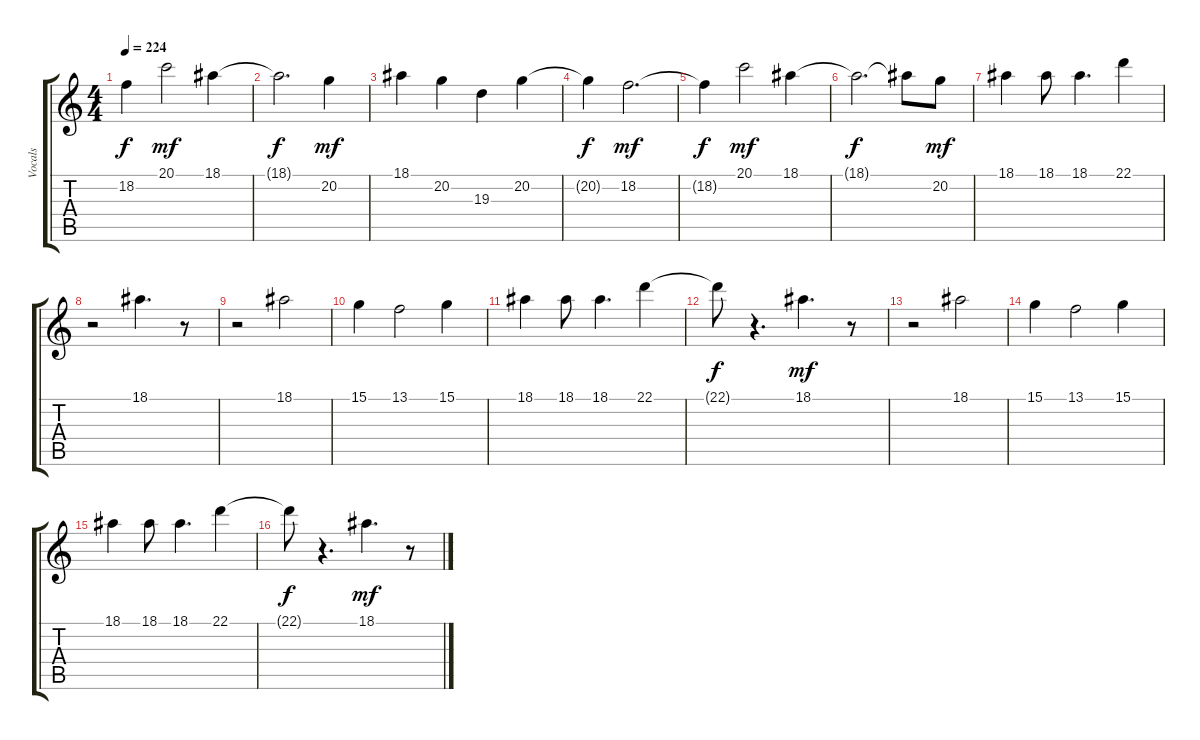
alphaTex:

\track ("Vocals" "Vocals") {instrument synthbrass1}
\staff {score tabs}
\tuning (E4 B3 G3 D3 A2 E2) {hide}
\ts (4 4)
\tempo 224
\clef g2
\ks c
18.2{t}.4{dy f} 20.1.2{dy mf} 18.1.4 |
18.1{t}.2{d dy f} 20.2.4{dy mf} |
18.1.4 20.2.4 19.3.4 20.2.4 |
20.2{t}.4{dy f} 18.2.2{d dy mf} |
18.2{t}.4{dy f} 20.1.2{dy mf} 18.1.4 |
18.1{t}.2{d dy f} 18.1{t}.8 20.2.8{dy mf} |
18.1.4 18.1.8 18.1.4{d} 22.1.4 |
r.2 18.1.4{d} r.8 |
r.2 18.1.2 |
15.1.4 13.1.2 15.1.4 |
18.1.4 18.1.8 18.1.4{d} 22.1.4 |
22.1{t}.8{dy f} r.4{d} 18.1.4{d dy mf} r.8 |
r.2 18.1.2 |
15.1.4 13.1.2 15.1.4 |
18.1.4 18.1.8 18.1.4{d} 22.1.4 |
22.1{t}.8{dy f} r.4{d} 18.1.4{d dy mf} r.8
